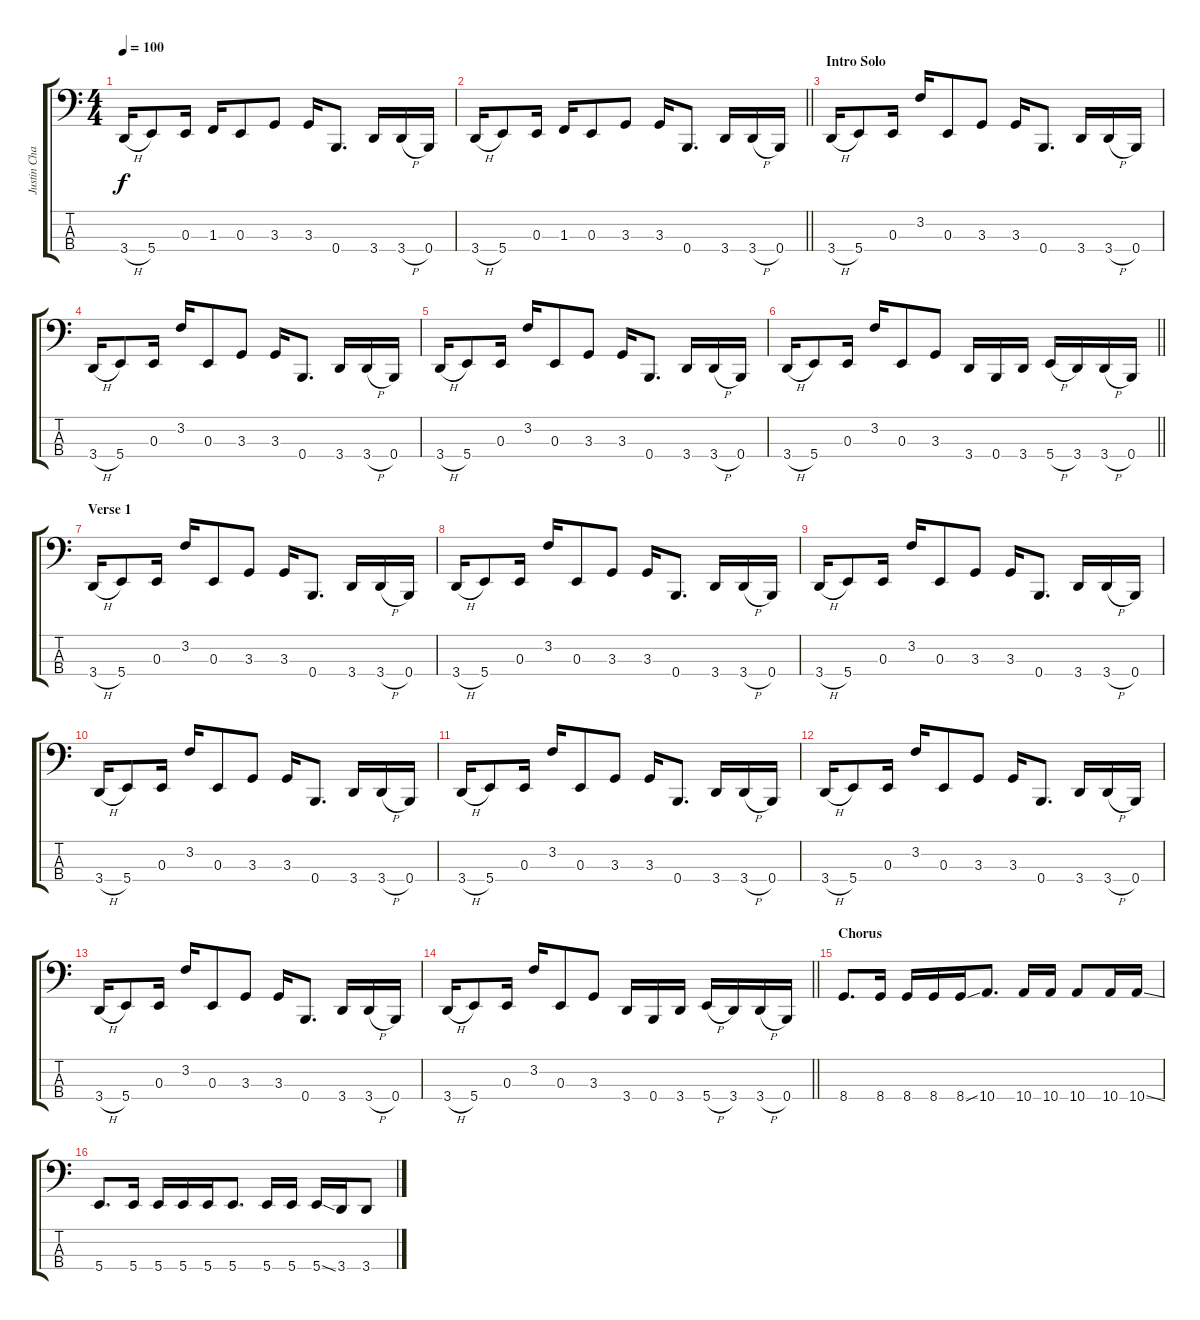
\track ("Justin Chancellor - Bass" "Justin Cha") {instrument electricbasspick}
\staff {score tabs}
\tuning (G2 D2 E1 B0) {hide}
\ts (4 4)
\tempo 100
\clef f4
\ks c
3.4{h}.16{dy f} 5.4.8 0.3.16 1.3.16 0.3.8 3.3.8 3.3.16 0.4.8{d} 3.4.16 3.4{h}.16 0.4.16 |
\barLineRight lightlight
3.4{h}.16 5.4.8 0.3.16 1.3.16 0.3.8 3.3.8 3.3.16 0.4.8{d} 3.4.16 3.4{h}.16 0.4.16 |
\section ("" "Intro Solo")
3.4{h}.16 5.4.8 0.3.16 3.2.16 0.3.8 3.3.8 3.3.16 0.4.8{d} 3.4.16 3.4{h}.16 0.4.16 |
3.4{h}.16 5.4.8 0.3.16 3.2.16 0.3.8 3.3.8 3.3.16 0.4.8{d} 3.4.16 3.4{h}.16 0.4.16 |
3.4{h}.16 5.4.8 0.3.16 3.2.16 0.3.8 3.3.8 3.3.16 0.4.8{d} 3.4.16 3.4{h}.16 0.4.16 |
\barLineRight lightlight
3.4{h}.16 5.4.8 0.3.16 3.2.16 0.3.8 3.3.8 3.4.16 0.4.16 3.4.16 5.4{h}.16 3.4.16 3.4{h}.16 0.4.16 |
\section ("" "Verse 1")
3.4{h}.16 5.4.8 0.3.16 3.2.16 0.3.8 3.3.8 3.3.16 0.4.8{d} 3.4.16 3.4{h}.16 0.4.16 |
3.4{h}.16 5.4.8 0.3.16 3.2.16 0.3.8 3.3.8 3.3.16 0.4.8{d} 3.4.16 3.4{h}.16 0.4.16 |
3.4{h}.16 5.4.8 0.3.16 3.2.16 0.3.8 3.3.8 3.3.16 0.4.8{d} 3.4.16 3.4{h}.16 0.4.16 |
3.4{h}.16 5.4.8 0.3.16 3.2.16 0.3.8 3.3.8 3.3.16 0.4.8{d} 3.4.16 3.4{h}.16 0.4.16 |
3.4{h}.16 5.4.8 0.3.16 3.2.16 0.3.8 3.3.8 3.3.16 0.4.8{d} 3.4.16 3.4{h}.16 0.4.16 |
3.4{h}.16 5.4.8 0.3.16 3.2.16 0.3.8 3.3.8 3.3.16 0.4.8{d} 3.4.16 3.4{h}.16 0.4.16 |
3.4{h}.16 5.4.8 0.3.16 3.2.16 0.3.8 3.3.8 3.3.16 0.4.8{d} 3.4.16 3.4{h}.16 0.4.16 |
\barLineRight lightlight
3.4{h}.16 5.4.8 0.3.16 3.2.16 0.3.8 3.3.8 3.4.16 0.4.16 3.4.16 5.4{h}.16 3.4.16 3.4{h}.16 0.4.16 |
\section ("" "Chorus")
8.4.8{d} 8.4.16 8.4.16 8.4.16 8.4{ss}.16 10.4.8{d} 10.4.16 10.4.16 10.4.8 10.4.16 10.4{ss}.16 |
5.4.8{d} 5.4.16 5.4.16 5.4.16 5.4.16 5.4.8{d} 5.4.16 5.4.16 5.4{ss}.16 3.4.16 3.4{ss}.8
